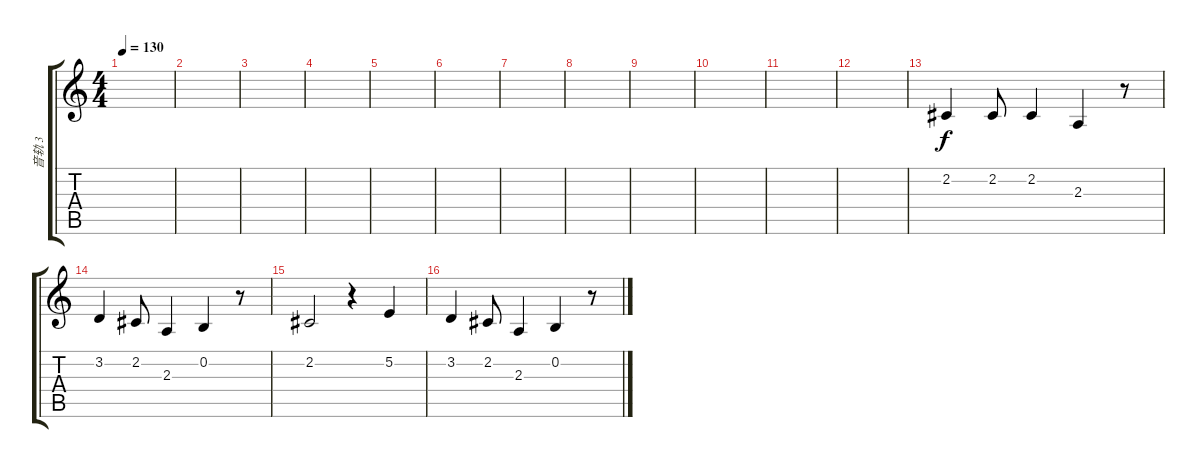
\track ("音轨 3" "音轨 3") {instrument electricgrandpiano}
\staff {score tabs}
\tuning (E4 B3 G3 D3 A2 E2) {hide}
\ts (4 4)
\tempo 130
\clef g2
\ks c
|
|
|
|
|
|
|
|
|
|
|
|
2.2.4 2.2.8 2.2.4 2.3.4 r.8 |
3.2.4 2.2.8 2.3.4 0.2.4 r.8 |
2.2.2 r.4 5.2.4 |
3.2.4 2.2.8 2.3.4 0.2.4 r.8
